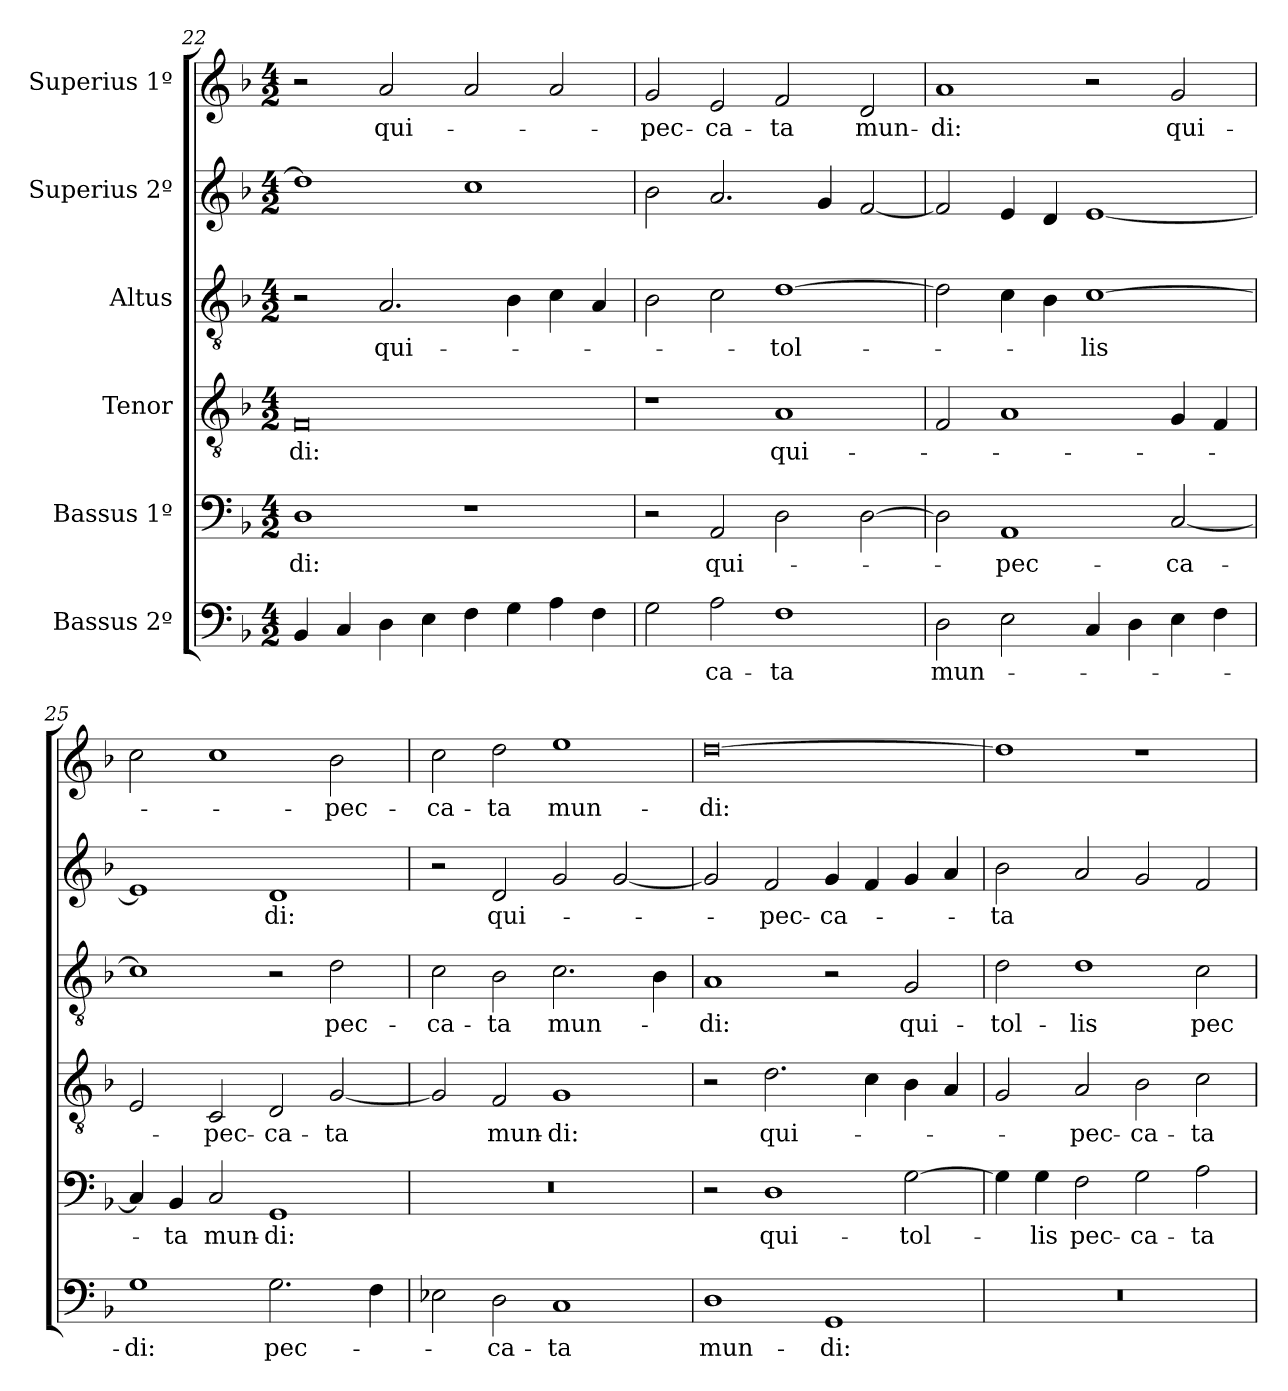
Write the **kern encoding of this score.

**kern	**text	**kern	**text	**kern	**text	**kern	**text	**kern	**text	**kern	**text
*part6	*part6	*part5	*part5	*part4	*part4	*part3	*part3	*part2	*part2	*part1	*part1
*staff6	*staff6	*staff5	*staff5	*staff4	*staff4	*staff3	*staff3	*staff2	*staff2	*staff1	*staff1
*I"Bassus 2º	*	*I"Bassus 1º	*	*I"Tenor	*	*I"Altus	*	*I"Superius 2º	*	*I"Superius 1º	*
*clefF4	*	*clefF4	*	*clefGv2	*	*clefGv2	*	*clefG2	*	*clefG2	*
*k[b-]	*	*k[b-]	*	*k[b-]	*	*k[b-]	*	*k[b-]	*	*k[b-]	*
*M4/2	*	*M4/2	*	*M4/2	*	*M4/2	*	*M4/2	*	*M4/2	*
=22	=22	=22	=22	=22	=22	=22	=22	=22	=22	=22	=22
4BB-/	.	1D\	-di:	0F/	-di:	2r	.	1dd\]	.	2r	.
4C/	.	.	.	.	.	.	.	.	.	.	.
4D\	.	.	.	.	.	2.A/	qui-	.	.	2a/	qui-
4E\	.	.	.	.	.	.	.	.	.	.	.
4F\	.	1r	.	.	.	.	.	1cc\	.	2a/	.
4G\	.	.	.	.	.	4B-\	.	.	.	.	.
4A\	.	.	.	.	.	4c\	.	.	.	2a/	.
4F\	.	.	.	.	.	4A/	.	.	.	.	.
=23	=23	=23	=23	=23	=23	=23	=23	=23	=23	=23	=23
2G\	.	2r	.	1r	.	2B-\	.	2b-\	.	2g/	-pec-
2A\	-ca-	2AA/	qui-	.	.	2c\	.	2.a/	.	2e/	-ca-
1F\	-ta	2D\	.	1A/	qui-	[1d\	-tol-	.	.	2f/	-ta
.	.	.	.	.	.	.	.	4g/	.	.	.
.	.	[2D\	.	.	.	.	.	[2f/	.	2d/	mun-
=24	=24	=24	=24	=24	=24	=24	=24	=24	=24	=24	=24
2D\	mun-	2D\]	.	2F/	.	2d\]	.	2f/]	.	1a/	-di:
2E\	.	1AA/	pec-	1A/	.	4c\	.	4e/	.	.	.
.	.	.	.	.	.	4B-\	.	4d/	.	.	.
4C/	.	.	.	.	.	[1c\	-lis	[1e/	.	2r	.
4D\	.	.	.	.	.	.	.	.	.	.	.
4E\	.	[2C/	-ca-	4G/	.	.	.	.	.	2g/	qui-
4F\	.	.	.	4F/	.	.	.	.	.	.	.
=25	=25	=25	=25	=25	=25	=25	=25	=25	=25	=25	=25
1G\	-di:	4C/]	.	2E/	.	1c\]	.	1e/]	.	2cc\	.
.	.	4BB-/	-ta	.	.	.	.	.	.	.	.
.	.	2C/	mun-	2C/	-pec-	.	.	.	.	1cc\	.
2.G\	pec-	1GG/	-di:	2D/	-ca-	2r	.	1d/	-di:	.	.
.	.	.	.	[2G/	-ta	2d\	pec-	.	.	2b-\	-pec-
4F\	.	.	.	.	.	.	.	.	.	.	.
=26	=26	=26	=26	=26	=26	=26	=26	=26	=26	=26	=26
2E-X\	.	0r	.	2G/]	.	2c\	-ca-	2r	.	2cc\	-ca-
2D\	-ca-	.	.	2F/	mun-	2B-\	-ta	2d/	qui-	2dd\	-ta
1C/	-ta	.	.	1G/	-di:	2.c\	mun-	2g/	.	1ee\	mun-
.	.	.	.	.	.	.	.	[2g/	.	.	.
.	.	.	.	.	.	4B-\	.	.	.	.	.
=27	=27	=27	=27	=27	=27	=27	=27	=27	=27	=27	=27
1D\	mun-	2r	.	2r	.	1A/	-di:	2g/]	.	[0dd\	-di:
.	.	1D\	qui-	2.d\	qui-	.	.	2f/	pec-	.	.
1GG/	-di:	.	.	.	.	2r	.	4g/	-ca-	.	.
.	.	.	.	4c\	.	.	.	4f/	.	.	.
.	.	[2G\	-tol-	4B-\	.	2G/	qui-	4g/	.	.	.
.	.	.	.	4A/	.	.	.	4a/	.	.	.
=28	=28	=28	=28	=28	=28	=28	=28	=28	=28	=28	=28
0r	.	4G\]	.	2G/	.	2d\	-tol-	2b-\	-ta	1dd\]	.
.	.	4G\	-lis	.	.	.	.	.	.	.	.
.	.	2F\	pec-	2A/	-pec-	1d\	-lis	2a/	.	.	.
.	.	2G\	-ca-	2B-\	-ca-	.	.	2g/	.	1r	.
.	.	2A\	-ta	2c\	-ta	2c\	pec-	2f/	.	.	.
=	=	=	=	=	=	=	=	=	=	=	=
*-	*-	*-	*-	*-	*-	*-	*-	*-	*-	*-	*-
